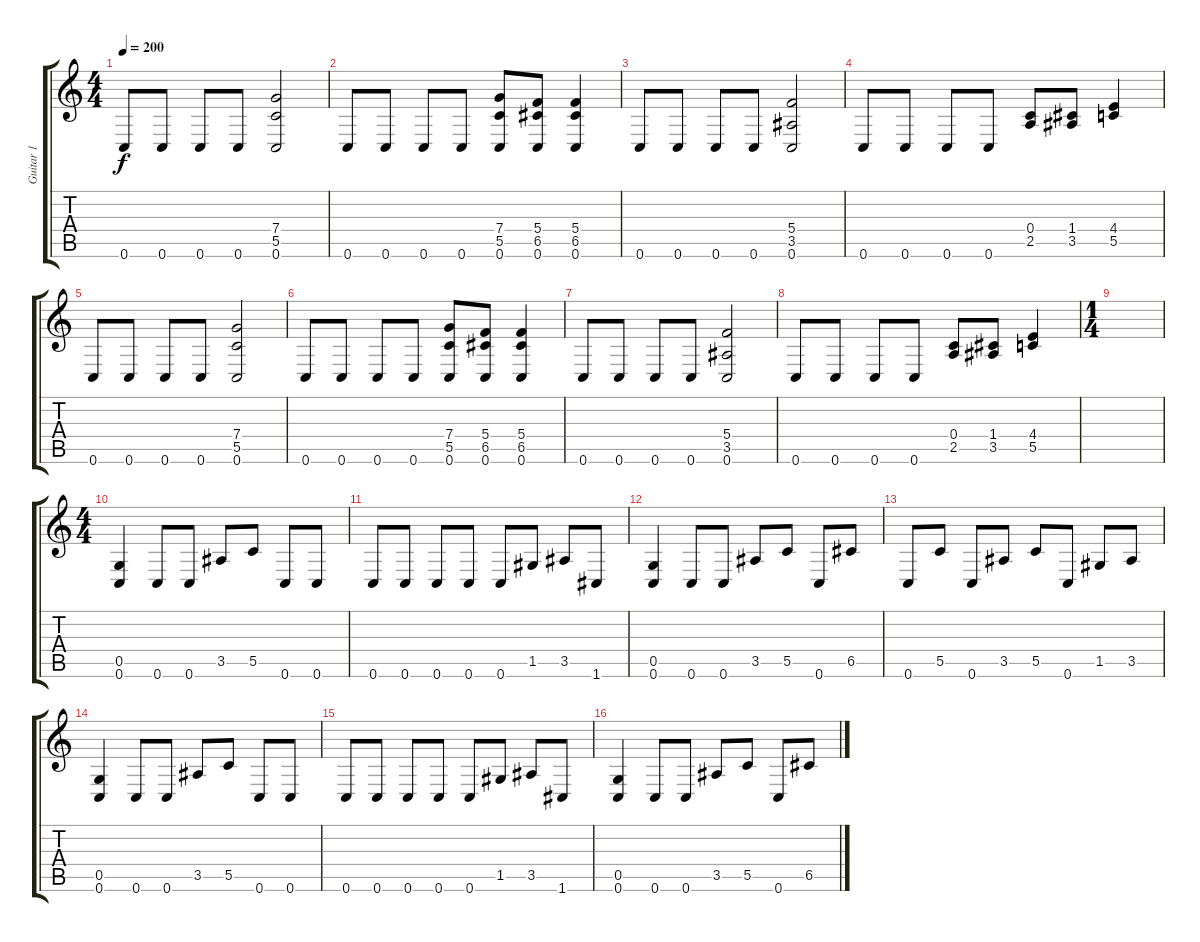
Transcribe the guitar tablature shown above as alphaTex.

\track ("Guitar 1" "Guitar 1") {instrument distortionguitar}
\staff {score tabs}
\tuning (D4 A3 F3 C3 G2 C2) {hide}
\ts (4 4)
\tempo 200
\clef g2
\ks c
0.6.8{dy f} 0.6.8 0.6.8 0.6.8 (7.4 5.5 0.6).2 |
0.6.8 0.6.8 0.6.8 0.6.8 (7.4 5.5 0.6).8 (5.4 6.5 0.6).8 (5.4 6.5 0.6).4 |
0.6.8 0.6.8 0.6.8 0.6.8 (5.4 3.5 0.6).2 |
0.6.8 0.6.8 0.6.8 0.6.8 (0.4 2.5).8 (1.4 3.5).8 (4.4 5.5).4 |
0.6.8 0.6.8 0.6.8 0.6.8 (7.4 5.5 0.6).2 |
0.6.8 0.6.8 0.6.8 0.6.8 (7.4 5.5 0.6).8 (5.4 6.5 0.6).8 (5.4 6.5 0.6).4 |
0.6.8 0.6.8 0.6.8 0.6.8 (5.4 3.5 0.6).2 |
0.6.8 0.6.8 0.6.8 0.6.8 (0.4 2.5).8 (1.4 3.5).8 (4.4 5.5).4 |
\ts (1 4)
|
\ts (4 4)
(0.5 0.6).4 0.6.8 0.6.8 3.5.8 5.5.8 0.6.8 0.6.8 |
0.6.8 0.6.8 0.6.8 0.6.8 0.6.8 1.5.8 3.5.8 1.6.8 |
(0.5 0.6).4 0.6.8 0.6.8 3.5.8 5.5.8 0.6.8 6.5.8 |
0.6.8 5.5.8 0.6.8 3.5.8 5.5.8 0.6.8 1.5.8 3.5.8 |
(0.5 0.6).4 0.6.8 0.6.8 3.5.8 5.5.8 0.6.8 0.6.8 |
0.6.8 0.6.8 0.6.8 0.6.8 0.6.8 1.5.8 3.5.8 1.6.8 |
(0.5 0.6).4 0.6.8 0.6.8 3.5.8 5.5.8 0.6.8 6.5.8
